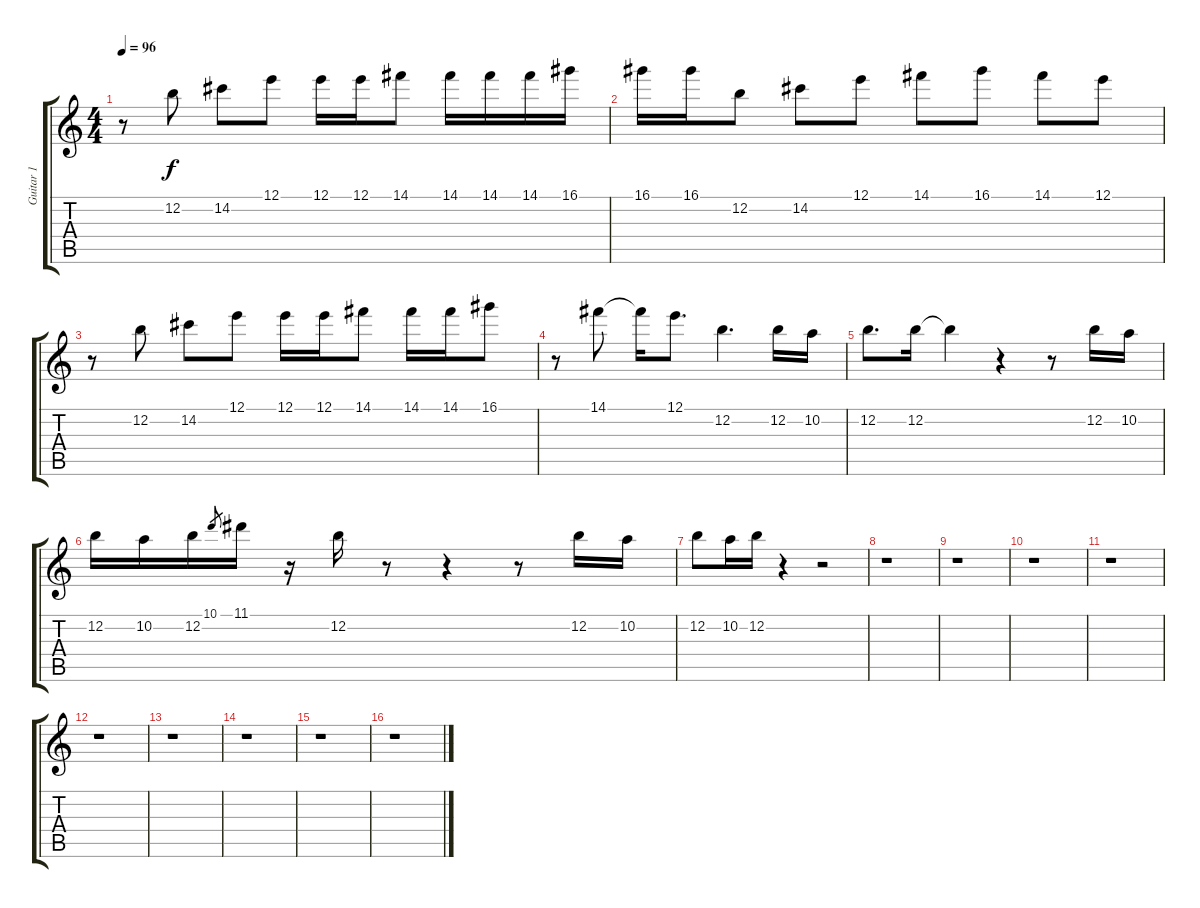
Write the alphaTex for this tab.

\track ("Guitar 1" "Guitar 1") {instrument electricguitarclean}
\staff {score tabs}
\tuning (E4 B3 G3 D3 A2 E2) {hide}
\ts (4 4)
\tempo 96
\clef g2
\ks c
r.8{dy f} 12.2.8 14.2.8 12.1.8 12.1.16 12.1.16 14.1.8 14.1.16 14.1.16 14.1.16 16.1.16 |
16.1.16 16.1.16 12.2.8 14.2.8 12.1.8 14.1.8 16.1.8 14.1.8 12.1.8 |
r.8 12.2.8 14.2.8 12.1.8 12.1.16 12.1.16 14.1.8 14.1.16 14.1.16 16.1.8 |
r.8 14.1.8 14.1{t}.16 12.1.8{d} 12.2.4{d} 12.2.16 10.2.16 |
12.2.8{d} 12.2.16 12.2{t}.4 r.4 r.8 12.2.16 10.2.16 |
12.2.16 10.2.16 12.2.16 10.1.8{gr} 11.1.16 r.16 12.2.16 r.8 r.4 r.8 12.2.16 10.2.16 |
12.2.8 10.2.16 12.2.16 r.4 r.2 |
r.1 |
r.1 |
r.1 |
r.1 |
r.1 |
r.1 |
r.1 |
r.1 |
r.1
